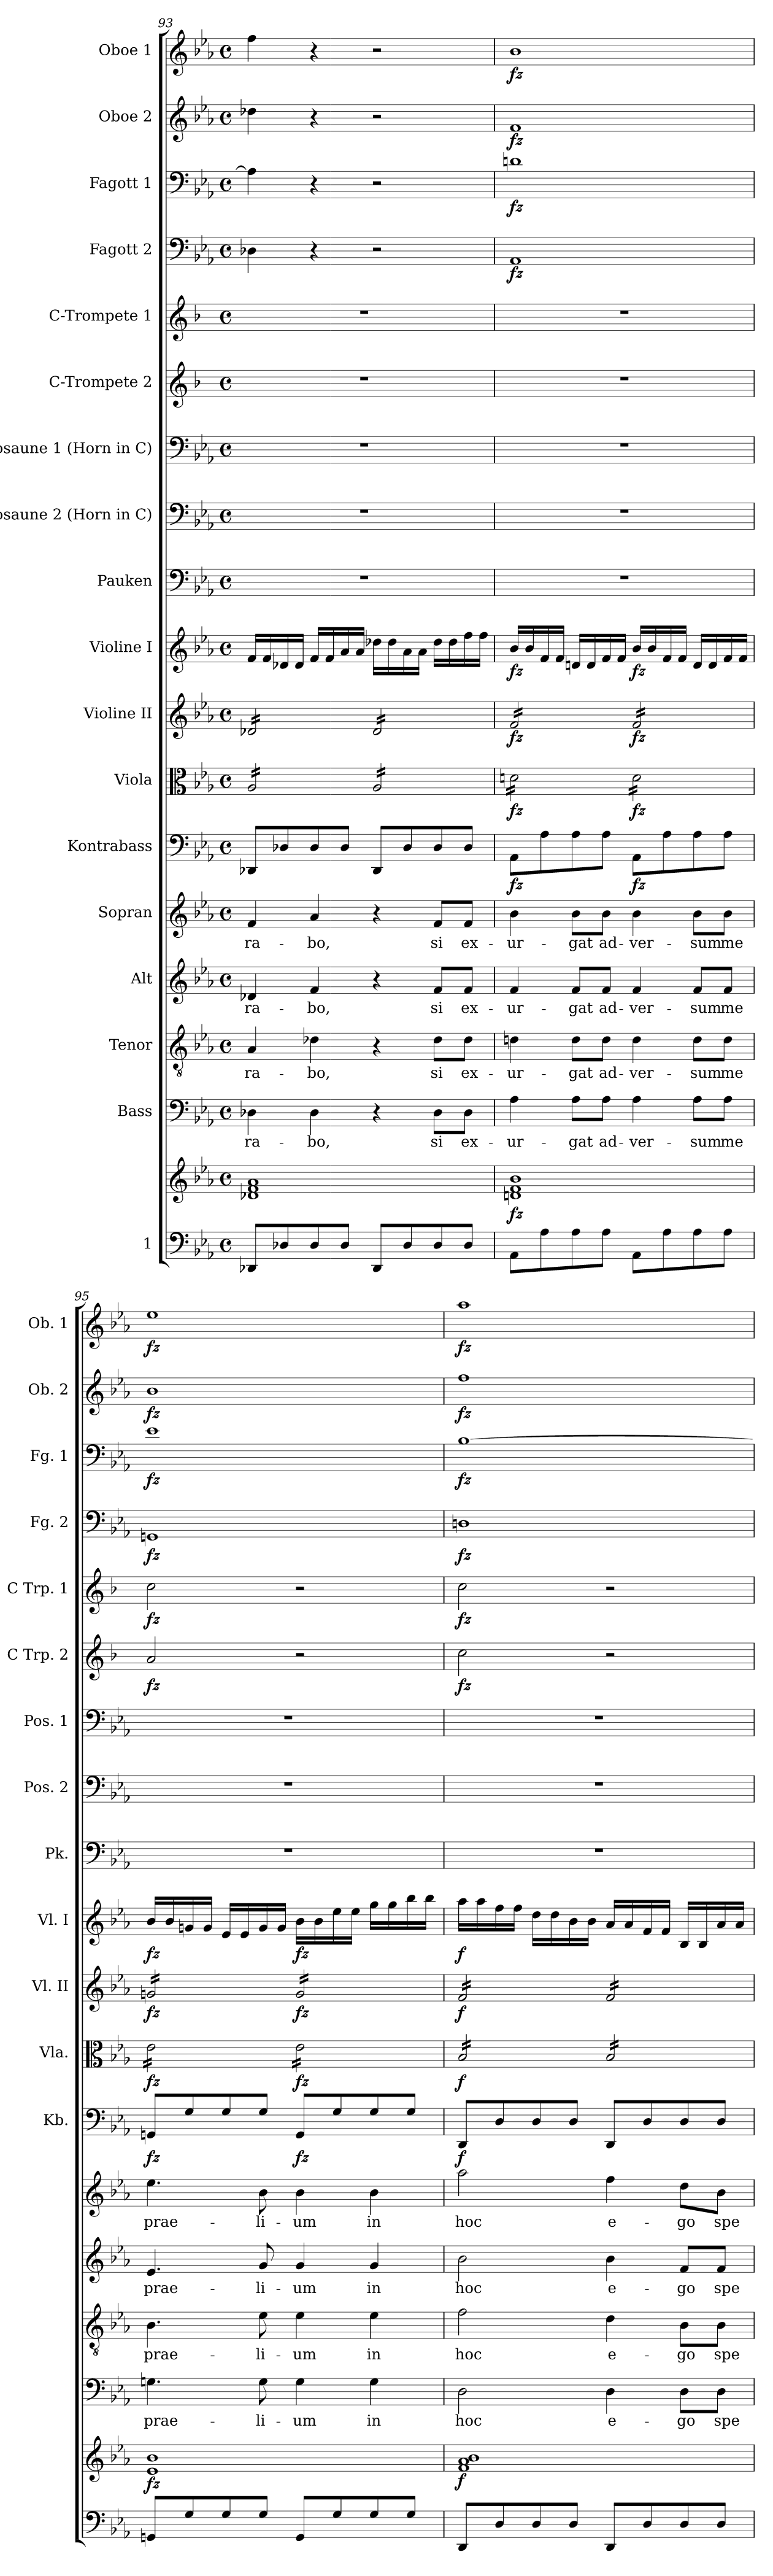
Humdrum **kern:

**kern	**kern	**dynam	**kern	**text	**kern	**text	**kern	**text	**kern	**text	**kern	**dynam	**kern	**dynam	**kern	**dynam	**kern	**dynam	**kern	**kern	**kern	**kern	**dynam	**kern	**dynam	**kern	**dynam	**kern	**dynam	**kern	**dynam	**kern	**dynam
*part18	*part18	*part18	*part17	*part17	*part16	*part16	*part15	*part15	*part14	*part14	*part13	*part13	*part12	*part12	*part11	*part11	*part10	*part10	*part9	*part8	*part7	*part6	*part6	*part5	*part5	*part4	*part4	*part3	*part3	*part2	*part2	*part1	*part1
*staff19	*staff18	*staff18/19	*staff17	*staff17	*staff16	*staff16	*staff15	*staff15	*staff14	*staff14	*staff13	*staff13	*staff12	*staff12	*staff11	*staff11	*staff10	*staff10	*staff9	*staff8	*staff7	*staff6	*staff6	*staff5	*staff5	*staff4	*staff4	*staff3	*staff3	*staff2	*staff2	*staff1	*staff1
*I"1	*	*	*I"Bass	*	*I"Tenor	*	*I"Alt	*	*I"Sopran	*	*I"Kontrabass	*	*I"Viola	*	*I"Violine II	*	*I"Violine I	*	*I"Pauken	*I"Posaune 2 (Horn in C)	*I"Posaune 1 (Horn in C)	*I"C-Trompete 2	*	*I"C-Trompete 1	*	*I"Fagott 2	*	*I"Fagott 1	*	*I"Oboe 2	*	*I"Oboe 1	*
*	*	*	*	*	*	*	*	*	*	*	*I'Kb.	*	*I'Vla.	*	*I'Vl. II	*	*I'Vl. I	*	*I'Pk.	*I'Pos. 2	*I'Pos. 1	*I'C Trp. 2	*	*I'C Trp. 1	*	*I'Fg. 2	*	*I'Fg. 1	*	*I'Ob. 2	*	*I'Ob. 1	*
*clefF4	*clefG2	*	*clefF4	*	*clefGv2	*	*clefG2	*	*clefG2	*	*clefF4	*	*clefC3	*	*clefG2	*	*clefG2	*	*clefF4	*clefF4	*clefF4	*clefG2	*	*clefG2	*	*clefF4	*	*clefF4	*	*clefG2	*	*clefG2	*
*	*	*	*	*	*	*	*	*	*	*	*ITrd7c12	*	*	*	*	*	*	*	*	*	*	*ITrd1c2	*	*ITrd1c2	*	*	*	*	*	*	*	*	*
*k[b-e-a-]	*k[b-e-a-]	*	*k[b-e-a-]	*	*k[b-e-a-]	*	*k[b-e-a-]	*	*k[b-e-a-]	*	*k[b-e-a-]	*	*k[b-e-a-]	*	*k[b-e-a-]	*	*k[b-e-a-]	*	*k[b-e-a-]	*k[b-e-a-]	*k[b-e-a-]	*k[b-e-a-]	*	*k[b-e-a-]	*	*k[b-e-a-]	*	*k[b-e-a-]	*	*k[b-e-a-]	*	*k[b-e-a-]	*
*E-:	*E-:	*	*E-:	*	*E-:	*	*E-:	*	*E-:	*	*E-:	*	*E-:	*	*E-:	*	*E-:	*	*E-:	*E-:	*E-:	*E-:	*	*E-:	*	*E-:	*	*E-:	*	*E-:	*	*E-:	*
*M4/4	*M4/4	*	*M4/4	*	*M4/4	*	*M4/4	*	*M4/4	*	*M4/4	*	*M4/4	*	*M4/4	*	*M4/4	*	*M4/4	*M4/4	*M4/4	*M4/4	*	*M4/4	*	*M4/4	*	*M4/4	*	*M4/4	*	*M4/4	*
*met(c)	*met(c)	*	*met(c)	*	*met(c)	*	*met(c)	*	*met(c)	*	*met(c)	*	*met(c)	*	*met(c)	*	*met(c)	*	*met(c)	*met(c)	*met(c)	*met(c)	*	*met(c)	*	*met(c)	*	*met(c)	*	*met(c)	*	*met(c)	*
=93	=93	=93	=93	=93	=93	=93	=93	=93	=93	=93	=93	=93	=93	=93	=93	=93	=93	=93	=93	=93	=93	=93	=93	=93	=93	=93	=93	=93	=93	=93	=93	=93	=93
!	!	!	!	!LO:LY:b	!	!LO:LY:b	!	!LO:LY:b	!	!LO:LY:b	!	!	!	!	!	!	!	!	!	!	!	!	!	!	!	!	!	!	!	!	!	!	!
*	*	*	*	*	*	*	*	*	*	*	*	*	*tremolo	*	*	*	*	*	*	*	*	*	*	*	*	*	*	*	*	*	*	*	*
*	*	*	*	*	*	*	*	*	*	*	*	*	*	*	*tremolo	*	*	*	*	*	*	*	*	*	*	*	*	*	*	*	*	*	*
8DD-X/L	1d-X 1f 1a-	.	4D-X\	-ra-	4A-/	-ra-	4d-X/	-ra-	4f/	-ra-	8DDD-X/L	.	16A-/LL	.	16d-X/LL	.	16f/LL	.	1r	1r	1r	1r	.	1r	.	4D-X\	.	4A-\]	.	4dd-X\	.	4ff\	.
.	.	.	.	.	.	.	.	.	.	.	.	.	16A-/	.	16d-X/	.	16f/	.	.	.	.	.	.	.	.	.	.	.	.	.	.	.	.
8D-X/	.	.	.	.	.	.	.	.	.	.	8DD-X/	.	16A-/	.	16d-X/	.	16d-X/	.	.	.	.	.	.	.	.	.	.	.	.	.	.	.	.
.	.	.	.	.	.	.	.	.	.	.	.	.	16A-/	.	16d-X/	.	16d-/JJ	.	.	.	.	.	.	.	.	.	.	.	.	.	.	.	.
!	!	!	!	!LO:LY:b	!	!LO:LY:b	!	!LO:LY:b	!	!LO:LY:b	!	!	!	!	!	!	!	!	!	!	!	!	!	!	!	!	!	!	!	!	!	!	!
8D-/	.	.	4D-\	-bo,	4d-X\	-bo,	4f/	-bo,	4a-/	-bo,	8DD-/	.	16A-/	.	16d-X/	.	16f/LL	.	.	.	.	.	.	.	.	4r	.	4r	.	4r	.	4r	.
.	.	.	.	.	.	.	.	.	.	.	.	.	16A-/	.	16d-X/	.	16f/	.	.	.	.	.	.	.	.	.	.	.	.	.	.	.	.
8D-/J	.	.	.	.	.	.	.	.	.	.	8DD-/J	.	16A-/	.	16d-X/	.	16a-/	.	.	.	.	.	.	.	.	.	.	.	.	.	.	.	.
.	.	.	.	.	.	.	.	.	.	.	.	.	16A-/JJ	.	16d-X/JJ	.	16a-/JJ	.	.	.	.	.	.	.	.	.	.	.	.	.	.	.	.
8DD-/L	.	.	4r	.	4r	.	4r	.	4r	.	8DDD-/L	.	16A-/LL	.	16d-/LL	.	16dd-X\LL	.	.	.	.	.	.	.	.	2r	.	2r	.	2r	.	2r	.
.	.	.	.	.	.	.	.	.	.	.	.	.	16A-/	.	16d-/	.	16dd-\	.	.	.	.	.	.	.	.	.	.	.	.	.	.	.	.
8D-/	.	.	.	.	.	.	.	.	.	.	8DD-/	.	16A-/	.	16d-/	.	16a-\	.	.	.	.	.	.	.	.	.	.	.	.	.	.	.	.
.	.	.	.	.	.	.	.	.	.	.	.	.	16A-/	.	16d-/	.	16a-\JJ	.	.	.	.	.	.	.	.	.	.	.	.	.	.	.	.
!	!	!	!	!LO:LY:b	!	!LO:LY:b	!	!LO:LY:b	!	!LO:LY:b	!	!	!	!	!	!	!	!	!	!	!	!	!	!	!	!	!	!	!	!	!	!	!
8D-/	.	.	8D-\L	si	8d-\L	si	8f/L	si	8f/L	si	8DD-/	.	16A-/	.	16d-/	.	16dd-\LL	.	.	.	.	.	.	.	.	.	.	.	.	.	.	.	.
.	.	.	.	.	.	.	.	.	.	.	.	.	16A-/	.	16d-/	.	16dd-\	.	.	.	.	.	.	.	.	.	.	.	.	.	.	.	.
!	!	!	!	!LO:LY:b	!	!LO:LY:b	!	!LO:LY:b	!	!LO:LY:b	!	!	!	!	!	!	!	!	!	!	!	!	!	!	!	!	!	!	!	!	!	!	!
8D-/J	.	.	8D-\J	ex-	8d-\J	ex-	8f/J	ex-	8f/J	ex-	8DD-/J	.	16A-/	.	16d-/	.	16ff\	.	.	.	.	.	.	.	.	.	.	.	.	.	.	.	.
.	.	.	.	.	.	.	.	.	.	.	.	.	16A-/JJ	.	16d-/JJ	.	16ff\JJ	.	.	.	.	.	.	.	.	.	.	.	.	.	.	.	.
=94	=94	=94	=94	=94	=94	=94	=94	=94	=94	=94	=94	=94	=94	=94	=94	=94	=94	=94	=94	=94	=94	=94	=94	=94	=94	=94	=94	=94	=94	=94	=94	=94	=94
!	!	!LO:DY:b	!	!LO:LY:b	!	!LO:LY:b	!	!LO:LY:b	!	!LO:LY:b	!	!LO:DY:b	!	!LO:DY:b	!	!LO:DY:b	!	!LO:DY:b	!	!	!	!	!	!	!	!	!LO:DY:b	!	!LO:DY:b	!	!LO:DY:b	!	!LO:DY:b
8AA-\L	1dn 1f 1b-	fz	4A-\	-ur-	4dn\	-ur-	4f/	-ur-	4b-\	-ur-	8AAA-\L	fz	16dn\LL	fz	16f/LL	fz	16b-/LL	fz	1r	1r	1r	1r	.	1r	.	1AA-	fz	1dn	fz	1f	fz	1b-	fz
.	.	.	.	.	.	.	.	.	.	.	.	.	16dn\	.	16f/	.	16b-/	.	.	.	.	.	.	.	.	.	.	.	.	.	.	.	.
8A-\	.	.	.	.	.	.	.	.	.	.	8AA-\	.	16dn\	.	16f/	.	16f/	.	.	.	.	.	.	.	.	.	.	.	.	.	.	.	.
.	.	.	.	.	.	.	.	.	.	.	.	.	16dn\	.	16f/	.	16f/JJ	.	.	.	.	.	.	.	.	.	.	.	.	.	.	.	.
!	!	!	!	!LO:LY:b	!	!LO:LY:b	!	!LO:LY:b	!	!LO:LY:b	!	!	!	!	!	!	!	!	!	!	!	!	!	!	!	!	!	!	!	!	!	!	!
8A-\	.	.	8A-\L	-gat	8d\L	-gat	8f/L	-gat	8b-\L	-gat	8AA-\	.	16dn\	.	16f/	.	16dn/LL	.	.	.	.	.	.	.	.	.	.	.	.	.	.	.	.
.	.	.	.	.	.	.	.	.	.	.	.	.	16dn\	.	16f/	.	16d/	.	.	.	.	.	.	.	.	.	.	.	.	.	.	.	.
!	!	!	!	!LO:LY:b	!	!LO:LY:b	!	!LO:LY:b	!	!LO:LY:b	!	!	!	!	!	!	!	!	!	!	!	!	!	!	!	!	!	!	!	!	!	!	!
8A-\J	.	.	8A-\J	ad-	8d\J	ad-	8f/J	ad-	8b-\J	ad-	8AA-\J	.	16dn\	.	16f/	.	16f/	.	.	.	.	.	.	.	.	.	.	.	.	.	.	.	.
.	.	.	.	.	.	.	.	.	.	.	.	.	16dn\JJ	.	16f/JJ	.	16f/JJ	.	.	.	.	.	.	.	.	.	.	.	.	.	.	.	.
!	!	!	!	!LO:LY:b	!	!LO:LY:b	!	!LO:LY:b	!	!LO:LY:b	!	!LO:DY:b	!	!LO:DY:b	!	!LO:DY:b	!	!LO:DY:b	!	!	!	!	!	!	!	!	!	!	!	!	!	!	!
8AA-\L	.	.	4A-\	-ver-	4d\	-ver-	4f/	-ver-	4b-\	-ver-	8AAA-\L	fz	16d\LL	fz	16f/LL	fz	16b-/LL	fz	.	.	.	.	.	.	.	.	.	.	.	.	.	.	.
.	.	.	.	.	.	.	.	.	.	.	.	.	16d\	.	16f/	.	16b-/	.	.	.	.	.	.	.	.	.	.	.	.	.	.	.	.
8A-\	.	.	.	.	.	.	.	.	.	.	8AA-\	.	16d\	.	16f/	.	16f/	.	.	.	.	.	.	.	.	.	.	.	.	.	.	.	.
.	.	.	.	.	.	.	.	.	.	.	.	.	16d\	.	16f/	.	16f/JJ	.	.	.	.	.	.	.	.	.	.	.	.	.	.	.	.
!	!	!	!	!LO:LY:b	!	!LO:LY:b	!	!LO:LY:b	!	!LO:LY:b	!	!	!	!	!	!	!	!	!	!	!	!	!	!	!	!	!	!	!	!	!	!	!
8A-\	.	.	8A-\L	-sum	8d\L	-sum	8f/L	-sum	8b-\L	-sum	8AA-\	.	16d\	.	16f/	.	16d/LL	.	.	.	.	.	.	.	.	.	.	.	.	.	.	.	.
.	.	.	.	.	.	.	.	.	.	.	.	.	16d\	.	16f/	.	16d/	.	.	.	.	.	.	.	.	.	.	.	.	.	.	.	.
!	!	!	!	!LO:LY:b	!	!LO:LY:b	!	!LO:LY:b	!	!LO:LY:b	!	!	!	!	!	!	!	!	!	!	!	!	!	!	!	!	!	!	!	!	!	!	!
8A-\J	.	.	8A-\J	me	8d\J	me	8f/J	me	8b-\J	me	8AA-\J	.	16d\	.	16f/	.	16f/	.	.	.	.	.	.	.	.	.	.	.	.	.	.	.	.
.	.	.	.	.	.	.	.	.	.	.	.	.	16d\JJ	.	16f/JJ	.	16f/JJ	.	.	.	.	.	.	.	.	.	.	.	.	.	.	.	.
!!LO:PB:g=z
=95	=95	=95	=95	=95	=95	=95	=95	=95	=95	=95	=95	=95	=95	=95	=95	=95	=95	=95	=95	=95	=95	=95	=95	=95	=95	=95	=95	=95	=95	=95	=95	=95	=95
!	!	!LO:DY:b	!	!LO:LY:b	!	!LO:LY:b	!	!LO:LY:b	!	!LO:LY:b	!	!LO:DY:b	!	!LO:DY:b	!	!LO:DY:b	!	!LO:DY:b	!	!	!	!	!LO:DY:b	!	!LO:DY:b	!	!LO:DY:b	!	!LO:DY:b	!	!LO:DY:b	!	!LO:DY:b
8GGn/L	1e- 1b-	fz	4.Gn\	prae-	4.B-\	prae-	4.e-/	prae-	4.ee-\	prae-	8GGGn/L	fz	16e-\LL	fz	16gn/LL	fz	16b-/LL	fz	1r	1r	1r	2g/	fz	2b-\	fz	1GGn	fz	1e-	fz	1b-	fz	1ee-	fz
.	.	.	.	.	.	.	.	.	.	.	.	.	16e-\	.	16gn/	.	16b-/	.	.	.	.	.	.	.	.	.	.	.	.	.	.	.	.
8G/	.	.	.	.	.	.	.	.	.	.	8GG/	.	16e-\	.	16gn/	.	16gn/	.	.	.	.	.	.	.	.	.	.	.	.	.	.	.	.
.	.	.	.	.	.	.	.	.	.	.	.	.	16e-\	.	16gn/	.	16g/JJ	.	.	.	.	.	.	.	.	.	.	.	.	.	.	.	.
8G/	.	.	.	.	.	.	.	.	.	.	8GG/	.	16e-\	.	16gn/	.	16e-/LL	.	.	.	.	.	.	.	.	.	.	.	.	.	.	.	.
.	.	.	.	.	.	.	.	.	.	.	.	.	16e-\	.	16gn/	.	16e-/	.	.	.	.	.	.	.	.	.	.	.	.	.	.	.	.
!	!	!	!	!LO:LY:b	!	!LO:LY:b	!	!LO:LY:b	!	!LO:LY:b	!	!	!	!	!	!	!	!	!	!	!	!	!	!	!	!	!	!	!	!	!	!	!
8G/J	.	.	8G\	-li-	8e-\	-li-	8g/	-li-	8b-\	-li-	8GG/J	.	16e-\	.	16gn/	.	16g/	.	.	.	.	.	.	.	.	.	.	.	.	.	.	.	.
.	.	.	.	.	.	.	.	.	.	.	.	.	16e-\JJ	.	16gn/JJ	.	16g/JJ	.	.	.	.	.	.	.	.	.	.	.	.	.	.	.	.
!	!	!	!	!LO:LY:b	!	!LO:LY:b	!	!LO:LY:b	!	!LO:LY:b	!	!LO:DY:b	!	!LO:DY:b	!	!LO:DY:b	!	!LO:DY:b	!	!	!	!	!	!	!	!	!	!	!	!	!	!	!
8GG/L	.	.	4G\	-um	4e-\	-um	4g/	-um	4b-\	-um	8GGG/L	fz	16e-\LL	fz	16g/LL	fz	16b-\LL	fz	.	.	.	2r	.	2r	.	.	.	.	.	.	.	.	.
.	.	.	.	.	.	.	.	.	.	.	.	.	16e-\	.	16g/	.	16b-\	.	.	.	.	.	.	.	.	.	.	.	.	.	.	.	.
8G/	.	.	.	.	.	.	.	.	.	.	8GG/	.	16e-\	.	16g/	.	16ee-\	.	.	.	.	.	.	.	.	.	.	.	.	.	.	.	.
.	.	.	.	.	.	.	.	.	.	.	.	.	16e-\	.	16g/	.	16ee-\JJ	.	.	.	.	.	.	.	.	.	.	.	.	.	.	.	.
!	!	!	!	!LO:LY:b	!	!LO:LY:b	!	!LO:LY:b	!	!LO:LY:b	!	!	!	!	!	!	!	!	!	!	!	!	!	!	!	!	!	!	!	!	!	!	!
8G/	.	.	4G\	in	4e-\	in	4g/	in	4b-\	in	8GG/	.	16e-\	.	16g/	.	16gg\LL	.	.	.	.	.	.	.	.	.	.	.	.	.	.	.	.
.	.	.	.	.	.	.	.	.	.	.	.	.	16e-\	.	16g/	.	16gg\	.	.	.	.	.	.	.	.	.	.	.	.	.	.	.	.
8G/J	.	.	.	.	.	.	.	.	.	.	8GG/J	.	16e-\	.	16g/	.	16bb-\	.	.	.	.	.	.	.	.	.	.	.	.	.	.	.	.
.	.	.	.	.	.	.	.	.	.	.	.	.	16e-\JJ	.	16g/JJ	.	16bb-\JJ	.	.	.	.	.	.	.	.	.	.	.	.	.	.	.	.
=96	=96	=96	=96	=96	=96	=96	=96	=96	=96	=96	=96	=96	=96	=96	=96	=96	=96	=96	=96	=96	=96	=96	=96	=96	=96	=96	=96	=96	=96	=96	=96	=96	=96
!	!	!LO:DY:b	!	!LO:LY:b	!	!LO:LY:b	!	!LO:LY:b	!	!LO:LY:b	!	!LO:DY:b	!	!LO:DY:b	!	!LO:DY:b	!	!LO:DY:b	!	!	!	!	!LO:DY:b	!	!LO:DY:b	!	!LO:DY:b	!	!LO:DY:b	!	!LO:DY:b	!	!LO:DY:b
8DD/L	1f 1a- 1b-	f	2D\	hoc	2f\	hoc	2b-\	hoc	2aa-\	hoc	8DDD/L	f	16B-/LL	f	16f/LL	f	16aa-\LL	f	1r	1r	1r	2b-\	fz	2b-\	fz	1Dn	fz	[1B-	fz	1ff	fz	1aa-	fz
.	.	.	.	.	.	.	.	.	.	.	.	.	16B-/	.	16f/	.	16aa-\	.	.	.	.	.	.	.	.	.	.	.	.	.	.	.	.
8D/	.	.	.	.	.	.	.	.	.	.	8DD/	.	16B-/	.	16f/	.	16ff\	.	.	.	.	.	.	.	.	.	.	.	.	.	.	.	.
.	.	.	.	.	.	.	.	.	.	.	.	.	16B-/	.	16f/	.	16ff\JJ	.	.	.	.	.	.	.	.	.	.	.	.	.	.	.	.
8D/	.	.	.	.	.	.	.	.	.	.	8DD/	.	16B-/	.	16f/	.	16dd\LL	.	.	.	.	.	.	.	.	.	.	.	.	.	.	.	.
.	.	.	.	.	.	.	.	.	.	.	.	.	16B-/	.	16f/	.	16dd\	.	.	.	.	.	.	.	.	.	.	.	.	.	.	.	.
8D/J	.	.	.	.	.	.	.	.	.	.	8DD/J	.	16B-/	.	16f/	.	16b-\	.	.	.	.	.	.	.	.	.	.	.	.	.	.	.	.
.	.	.	.	.	.	.	.	.	.	.	.	.	16B-/JJ	.	16f/JJ	.	16b-\JJ	.	.	.	.	.	.	.	.	.	.	.	.	.	.	.	.
!	!	!	!	!LO:LY:b	!	!LO:LY:b	!	!LO:LY:b	!	!LO:LY:b	!	!	!	!	!	!	!	!	!	!	!	!	!	!	!	!	!	!	!	!	!	!	!
8DD/L	.	.	4D\	e-	4d\	e-	4b-\	e-	4ff\	e-	8DDD/L	.	16B-/LL	.	16f/LL	.	16a-/LL	.	.	.	.	2r	.	2r	.	.	.	.	.	.	.	.	.
.	.	.	.	.	.	.	.	.	.	.	.	.	16B-/	.	16f/	.	16a-/	.	.	.	.	.	.	.	.	.	.	.	.	.	.	.	.
8D/	.	.	.	.	.	.	.	.	.	.	8DD/	.	16B-/	.	16f/	.	16f/	.	.	.	.	.	.	.	.	.	.	.	.	.	.	.	.
.	.	.	.	.	.	.	.	.	.	.	.	.	16B-/	.	16f/	.	16f/JJ	.	.	.	.	.	.	.	.	.	.	.	.	.	.	.	.
!	!	!	!	!LO:LY:b	!	!LO:LY:b	!	!LO:LY:b	!	!LO:LY:b	!	!	!	!	!	!	!	!	!	!	!	!	!	!	!	!	!	!	!	!	!	!	!
8D/	.	.	8D\L	-go	8B-\L	-go	8f/L	-go	8dd\L	-go	8DD/	.	16B-/	.	16f/	.	16B-/LL	.	.	.	.	.	.	.	.	.	.	.	.	.	.	.	.
.	.	.	.	.	.	.	.	.	.	.	.	.	16B-/	.	16f/	.	16B-/	.	.	.	.	.	.	.	.	.	.	.	.	.	.	.	.
!	!	!	!	!LO:LY:b	!	!LO:LY:b	!	!LO:LY:b	!	!LO:LY:b	!	!	!	!	!	!	!	!	!	!	!	!	!	!	!	!	!	!	!	!	!	!	!
8D/J	.	.	8D\J	spe-	8B-\J	spe-	8f/J	spe-	8b-\J	spe-	8DD/J	.	16B-/	.	16f/	.	16a-/	.	.	.	.	.	.	.	.	.	.	.	.	.	.	.	.
.	.	.	.	.	.	.	.	.	.	.	.	.	16B-/JJ	.	16f/JJ	.	16a-/JJ	.	.	.	.	.	.	.	.	.	.	.	.	.	.	.	.
*	*	*	*	*	*	*	*	*	*	*	*	*	*	*	*Xtremolo	*	*	*	*	*	*	*	*	*	*	*	*	*	*	*	*	*	*
*	*	*	*	*	*	*	*	*	*	*	*	*	*Xtremolo	*	*	*	*	*	*	*	*	*	*	*	*	*	*	*	*	*	*	*	*
=	=	=	=	=	=	=	=	=	=	=	=	=	=	=	=	=	=	=	=	=	=	=	=	=	=	=	=	=	=	=	=	=	=
*-	*-	*-	*-	*-	*-	*-	*-	*-	*-	*-	*-	*-	*-	*-	*-	*-	*-	*-	*-	*-	*-	*-	*-	*-	*-	*-	*-	*-	*-	*-	*-	*-	*-
